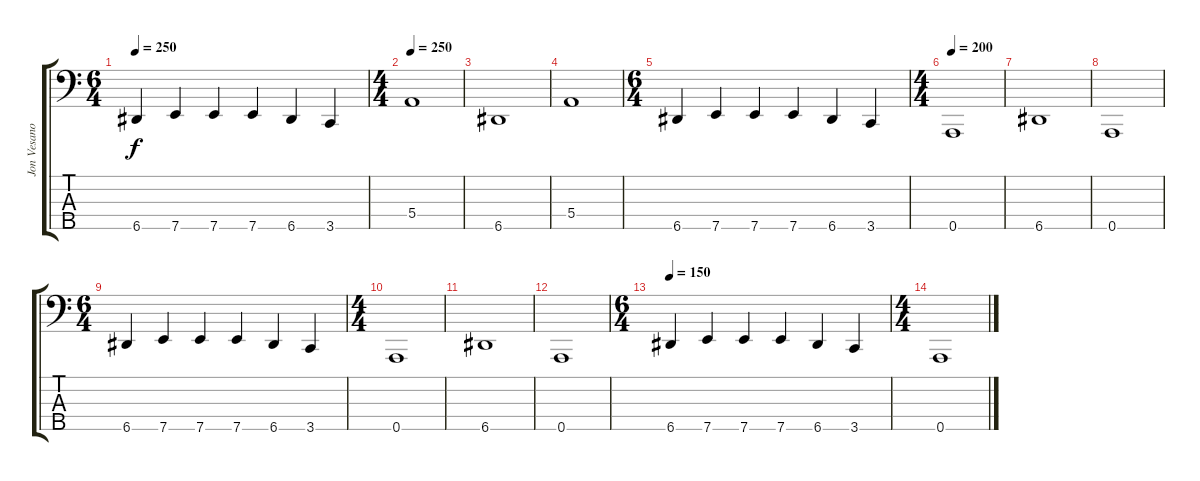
\track ("Jon Vesano" "Jon Vesano") {instrument electricbasspick}
\staff {score tabs}
\tuning (G2 D2 A1 E1 A0) {hide}
\ts (6 4)
\tempo 250
\clef f4
\ks c
6.5.4{dy f} 7.5.4 7.5.4 7.5.4 6.5.4 3.5.4 |
\ts (4 4)
\tempo 250
5.4.1 |
6.5.1 |
5.4.1 |
\ts (6 4)
6.5.4 7.5.4 7.5.4 7.5.4 6.5.4 3.5.4 |
\ts (4 4)
\tempo 200
0.5.1 |
6.5.1 |
0.5.1 |
\ts (6 4)
6.5.4 7.5.4 7.5.4 7.5.4 6.5.4 3.5.4 |
\ts (4 4)
0.5.1 |
6.5.1 |
0.5.1 |
\ts (6 4)
\tempo 150
6.5.4 7.5.4 7.5.4 7.5.4 6.5.4 3.5.4 |
\ts (4 4)
0.5.1
